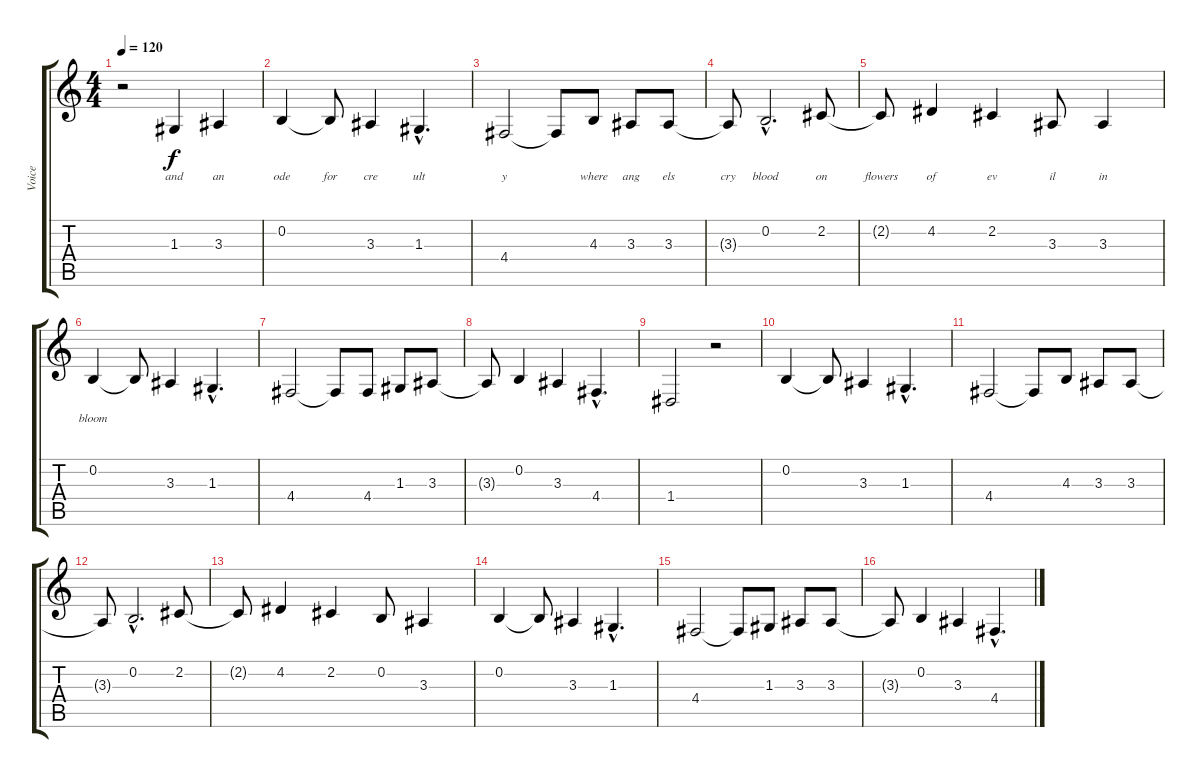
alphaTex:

\track ("Voice" "Voice") {instrument lead2sawtooth}
\staff {score tabs}
\tuning (E4 B3 G3 D3 A2 E2) {hide}
\ts (4 4)
\tempo 120
\clef g2
\ks c
r.2{dy f} 1.3.4{lyrics (0 "and") lyrics (1 "") lyrics (2 "") lyrics (3 "") lyrics (4 "")} 3.3.4{lyrics (0 "an") lyrics (1 "") lyrics (2 "") lyrics (3 "") lyrics (4 "")} |
0.2.4{lyrics (0 "ode") lyrics (1 "") lyrics (2 "") lyrics (3 "") lyrics (4 "")} 0.2{t}.8{lyrics (0 "for") lyrics (1 "") lyrics (2 "") lyrics (3 "") lyrics (4 "")} 3.3.4{lyrics (0 "cre") lyrics (1 "") lyrics (2 "") lyrics (3 "") lyrics (4 "")} 1.3{hac}.4{d lyrics (0 "ult") lyrics (1 "") lyrics (2 "") lyrics (3 "") lyrics (4 "")} |
4.4.2{lyrics (0 "y") lyrics (1 "") lyrics (2 "") lyrics (3 "") lyrics (4 "")} 4.4{t}.8{lyrics (0 "") lyrics (1 "") lyrics (2 "") lyrics (3 "") lyrics (4 "")} 4.3.8{lyrics (0 "where") lyrics (1 "") lyrics (2 "") lyrics (3 "") lyrics (4 "")} 3.3.8{lyrics (0 "ang") lyrics (1 "") lyrics (2 "") lyrics (3 "") lyrics (4 "")} 3.3.8{lyrics (0 "els") lyrics (1 "") lyrics (2 "") lyrics (3 "") lyrics (4 "")} |
3.3{t}.8{lyrics (0 "cry") lyrics (1 "") lyrics (2 "") lyrics (3 "") lyrics (4 "")} 0.2{hac}.2{d lyrics (0 "blood") lyrics (1 "") lyrics (2 "") lyrics (3 "") lyrics (4 "")} 2.2.8{lyrics (0 "on") lyrics (1 "") lyrics (2 "") lyrics (3 "") lyrics (4 "")} |
2.2{t}.8{lyrics (0 "flowers") lyrics (1 "") lyrics (2 "") lyrics (3 "") lyrics (4 "")} 4.2.4{lyrics (0 "of") lyrics (1 "") lyrics (2 "") lyrics (3 "") lyrics (4 "")} 2.2.4{lyrics (0 "ev") lyrics (1 "") lyrics (2 "") lyrics (3 "") lyrics (4 "")} 3.3.8{lyrics (0 "il") lyrics (1 "") lyrics (2 "") lyrics (3 "") lyrics (4 "")} 3.3.4{lyrics (0 "in") lyrics (1 "") lyrics (2 "") lyrics (3 "") lyrics (4 "")} |
0.2.4{lyrics (0 "bloom") lyrics (1 "") lyrics (2 "") lyrics (3 "") lyrics (4 "")} 0.2{t}.8{lyrics (0 "") lyrics (1 "") lyrics (2 "") lyrics (3 "") lyrics (4 "")} 3.3.4 1.3{hac}.4{d} |
4.4.2 4.4{t}.8 4.4.8 1.3.8 3.3.8 |
3.3{t}.8 0.2.4 3.3.4 4.4{hac}.4{d} |
1.4.2 r.2 |
0.2.4 0.2{t}.8 3.3.4 1.3{hac}.4{d} |
4.4.2 4.4{t}.8 4.3.8 3.3.8 3.3.8 |
3.3{t}.8 0.2{hac}.2{d} 2.2.8 |
2.2{t}.8 4.2.4 2.2.4 0.2.8 3.3.4 |
0.2.4 0.2{t}.8 3.3.4 1.3{hac}.4{d} |
4.4.2 4.4{t}.8 1.3.8 3.3.8 3.3.8 |
3.3{t}.8 0.2.4 3.3.4 4.4{hac}.4{d}
